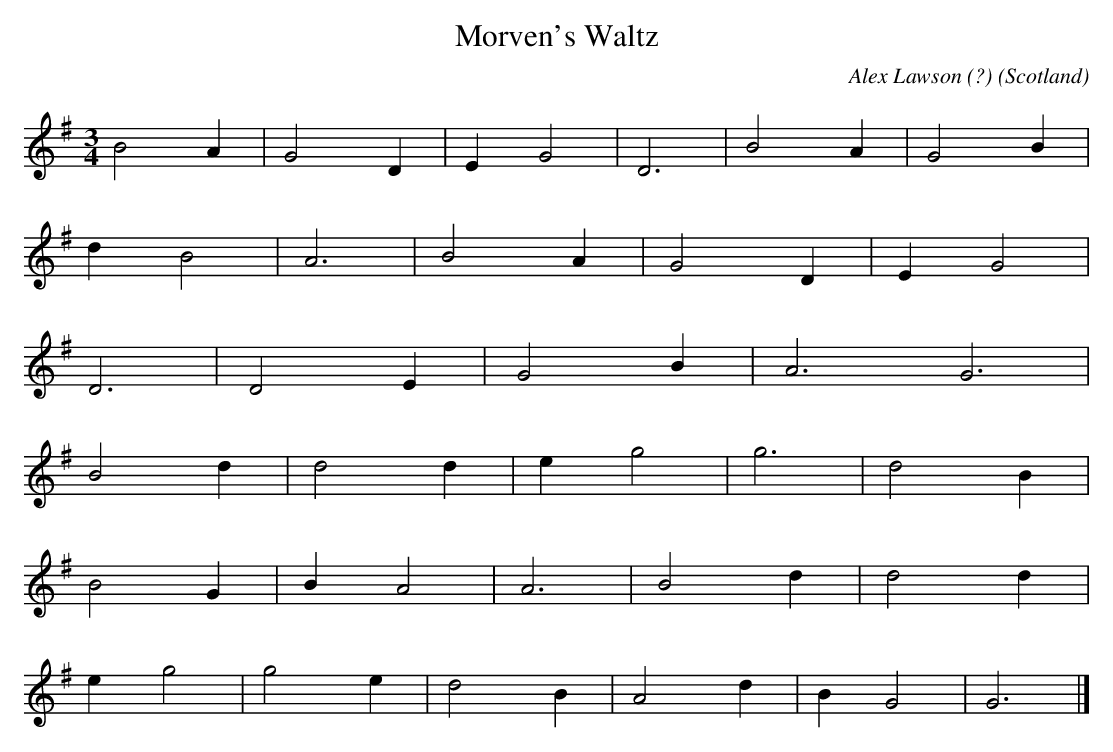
X:1
T:Morven's Waltz
C:Alex Lawson (?)
O:Scotland
L:1/4
M:3/4
K:G
B2 A|G2 D|E G2|D3|B2 A|G2 B|
d B2|A3|B2 A|G2 D|E G2|
D3|D2 E|G2 B|A3 G3|
B2 d|d2 d|e g2|g3|d2 B|
B2 G|B A2|A3|B2 d|d2 d|
e g2|g2 e|d2 B|A2 d|B G2|G3|]
